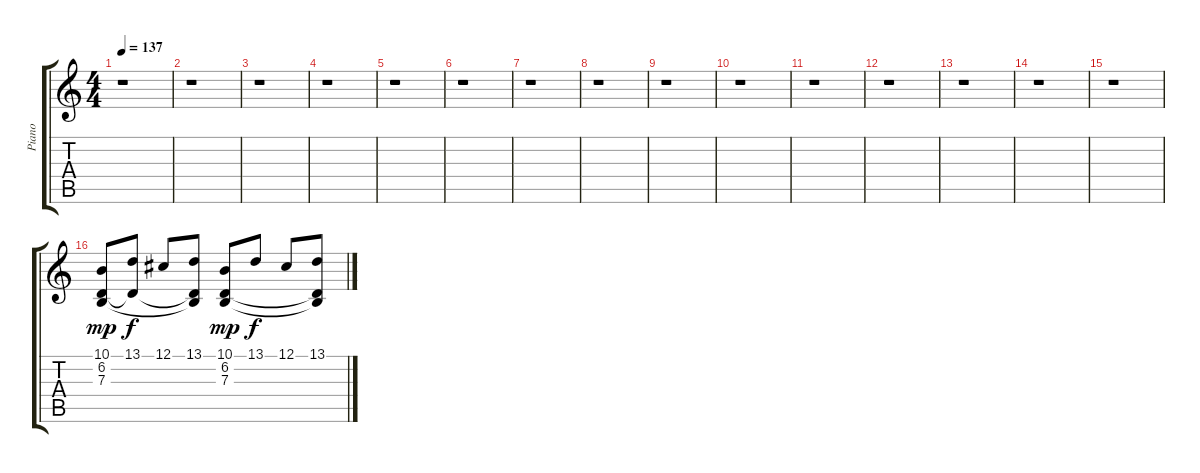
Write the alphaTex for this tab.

\track ("Piano" "Piano") {instrument acousticgrandpiano}
\staff {score tabs}
\tuning (Db4 Ab3 E3 B2 Gb2 B1) {hide}
\ts (4 4)
\tempo 137
\clef g2
\ks c
r.1{dy f} |
r.1 |
r.1 |
r.1 |
r.1 |
r.1 |
r.1 |
r.1 |
r.1 |
r.1 |
r.1 |
r.1 |
r.1 |
r.1 |
r.1 |
(10.1 6.2 7.3).8{dy mp} (13.1 6.2{t}).8{dy f} 12.1.8 (13.1 6.2{t} 7.3{t}).8 (10.1 6.2 7.3).8{dy mp} 13.1.8{dy f} 12.1.8 (13.1 6.2{t} 7.3{t}).8
